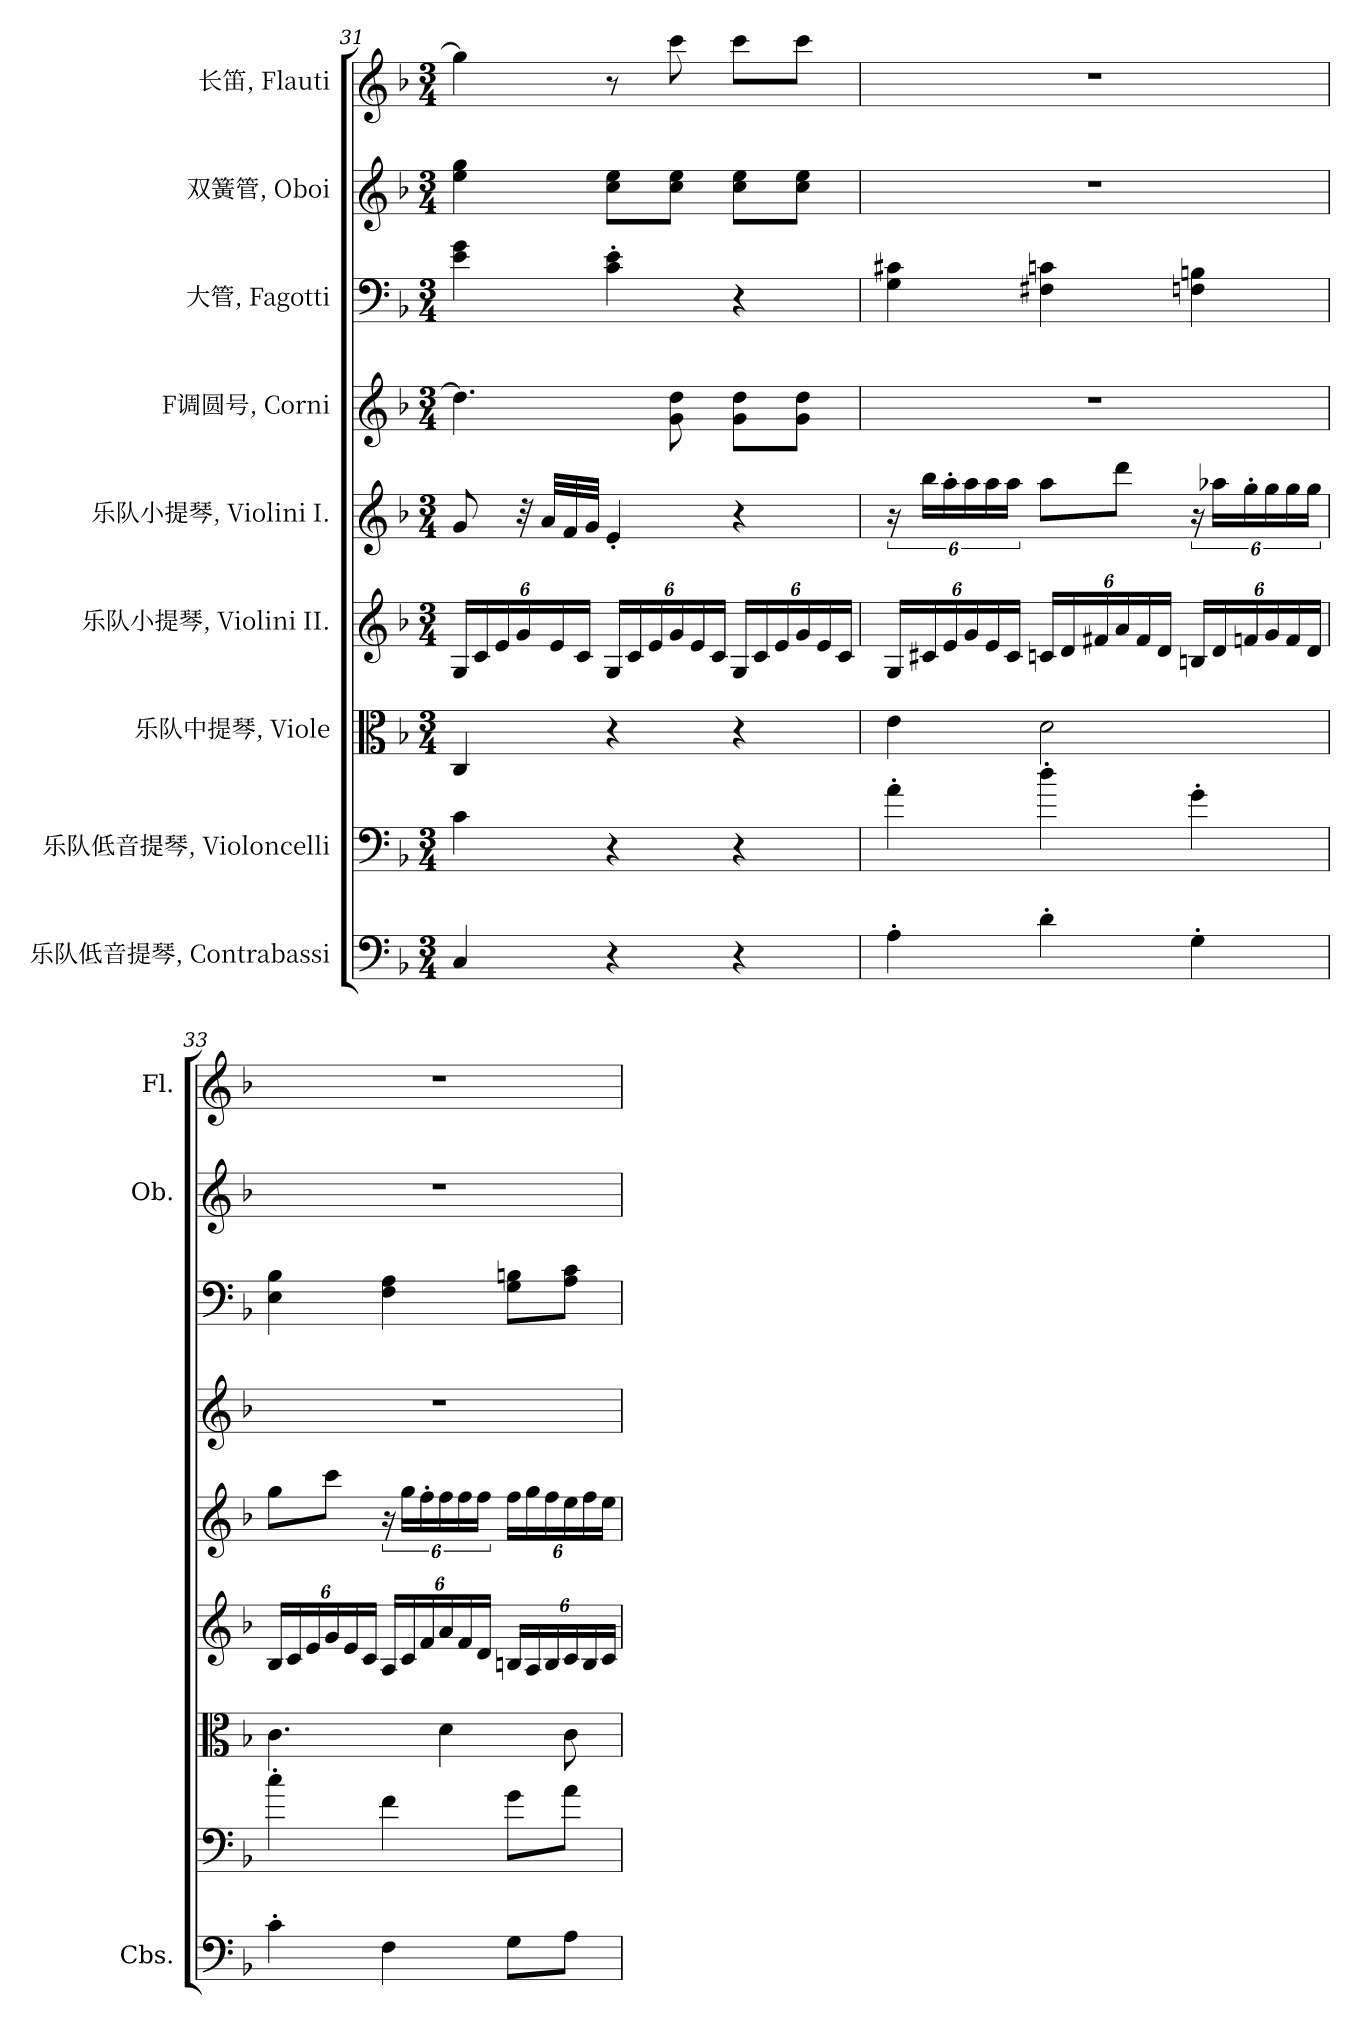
**kern	**kern	**kern	**kern	**kern	**kern	**kern	**kern	**kern
*part9	*part8	*part7	*part6	*part5	*part4	*part3	*part2	*part1
*staff9	*staff8	*staff7	*staff6	*staff5	*staff4	*staff3	*staff2	*staff1
*I"乐队低音提琴, Contrabassi	*I"乐队低音提琴, Violoncelli	*I"乐队中提琴, Viole	*I"乐队小提琴, Violini II.	*I"乐队小提琴, Violini I.	*I"F调圆号, Corni	*I"大管, Fagotti	*I"双簧管, Oboi	*I"长笛, Flauti
*I'Cbs.	*	*	*	*	*	*	*I'Ob.	*I'Fl.
*clefF4	*clefF4	*clefC3	*clefG2	*clefG2	*clefG2	*clefF4	*clefG2	*clefG2
*ITrd7c12	*ITrd7c12	*	*	*	*ITrd4c7	*	*	*
*k[b-]	*k[b-]	*k[b-]	*k[b-]	*k[b-]	*k[b-e-]	*k[b-]	*k[b-]	*k[b-]
*M3/4	*M3/4	*M3/4	*M3/4	*M3/4	*M3/4	*M3/4	*M3/4	*M3/4
*	*	*	*Xbrackettup	*	*	*	*	*
=31	=31	=31	=31	=31	=31	=31	=31	=31
4CC/	4C\	4C/	24G/LL	8g/	4.g\]	4e\ 4g\	4ee\ 4gg\	4gg\]
.	.	.	24c/	.	.	.	.	.
.	.	.	24e/	.	.	.	.	.
.	.	.	24g/	32r	.	.	.	.
.	.	.	.	32a/LLL	.	.	.	.
.	.	.	24e/	.	.	.	.	.
.	.	.	.	32f/	.	.	.	.
.	.	.	24c/JJ	.	.	.	.	.
.	.	.	.	32g/JJJ	.	.	.	.
4r	4r	4r	24G/LL	4e'/	.	4c\' 4e\'	8cc\ 8ee\L	8r
.	.	.	24c/	.	.	.	.	.
.	.	.	24e/	.	.	.	.	.
.	.	.	24g/	.	8c\ 8g\	.	8cc\ 8ee\J	8ccc\
.	.	.	24e/	.	.	.	.	.
.	.	.	24c/JJ	.	.	.	.	.
4r	4r	4r	24G/LL	4r	8c\ 8g\L	4r	8cc\ 8ee\L	8ccc\L
.	.	.	24c/	.	.	.	.	.
.	.	.	24e/	.	.	.	.	.
.	.	.	24g/	.	8c\ 8g\J	.	8cc\ 8ee\J	8ccc\J
.	.	.	24e/	.	.	.	.	.
.	.	.	24c/JJ	.	.	.	.	.
!!LO:PB:g=z
=32	=32	=32	=32	=32	=32	=32	=32	=32
4AA'\	4A'\	4e\	24G/LL	24r	2.r	4G\ 4c#X\	2.r	2.r
.	.	.	24c#X/	24bb-\LL	.	.	.	.
.	.	.	24e/	24aa'\	.	.	.	.
*	*	*	*	*Xbrackettup	*	*	*	*
.	.	.	24g/	24aa\	.	.	.	.
.	.	.	24e/	24aa\	.	.	.	.
.	.	.	24c#/JJ	24aa\JJ	.	.	.	.
4D'\	4d'\	2d\	24cn/LL	8aa\L	.	4F#X\ 4cn\	.	.
.	.	.	24d/	.	.	.	.	.
.	.	.	24f#X/	.	.	.	.	.
.	.	.	24a/	8ddd\J	.	.	.	.
.	.	.	24f#/	.	.	.	.	.
.	.	.	24d/JJ	.	.	.	.	.
*	*	*	*	*brackettup	*	*	*	*
4GG'\	4G'\	.	24Bn/LL	24r	.	4Fn\ 4Bn\	.	.
.	.	.	24d/	24aa-X\LL	.	.	.	.
.	.	.	24fn/	24gg'\	.	.	.	.
*	*	*	*	*Xbrackettup	*	*	*	*
.	.	.	24g/	24gg\	.	.	.	.
.	.	.	24f/	24gg\	.	.	.	.
.	.	.	24d/JJ	24gg\JJ	.	.	.	.
!!LO:PB:g=z
=33	=33	=33	=33	=33	=33	=33	=33	=33
4C'\	4c'\	4.c\	24B-/LL	8gg\L	2.r	4E\ 4B-\	2.r	2.r
.	.	.	24c/	.	.	.	.	.
.	.	.	24e/	.	.	.	.	.
.	.	.	24g/	8ccc\J	.	.	.	.
.	.	.	24e/	.	.	.	.	.
.	.	.	24c/JJ	.	.	.	.	.
*	*	*	*	*brackettup	*	*	*	*
4FF\	4F\	.	24A/LL	24r	.	4F\ 4A\	.	.
.	.	.	24c/	24gg\LL	.	.	.	.
.	.	.	24f/	24ff'\	.	.	.	.
*	*	*	*	*Xbrackettup	*	*	*	*
.	.	4d\	24a/	24ff\	.	.	.	.
.	.	.	24f/	24ff\	.	.	.	.
.	.	.	24d/JJ	24ff\JJ	.	.	.	.
8GG\L	8G\L	.	24Bn/LL	24ff\LL	.	8G\ 8Bn\L	.	.
.	.	.	24A/	24gg\	.	.	.	.
.	.	.	24B/	24ff\	.	.	.	.
8AA\J	8A\J	8c\	24c/	24ee\	.	8A\ 8c\J	.	.
.	.	.	24B/	24ff\	.	.	.	.
.	.	.	24c/JJ	24ee\JJ	.	.	.	.
=	=	=	=	=	=	=	=	=
*-	*-	*-	*-	*-	*-	*-	*-	*-
